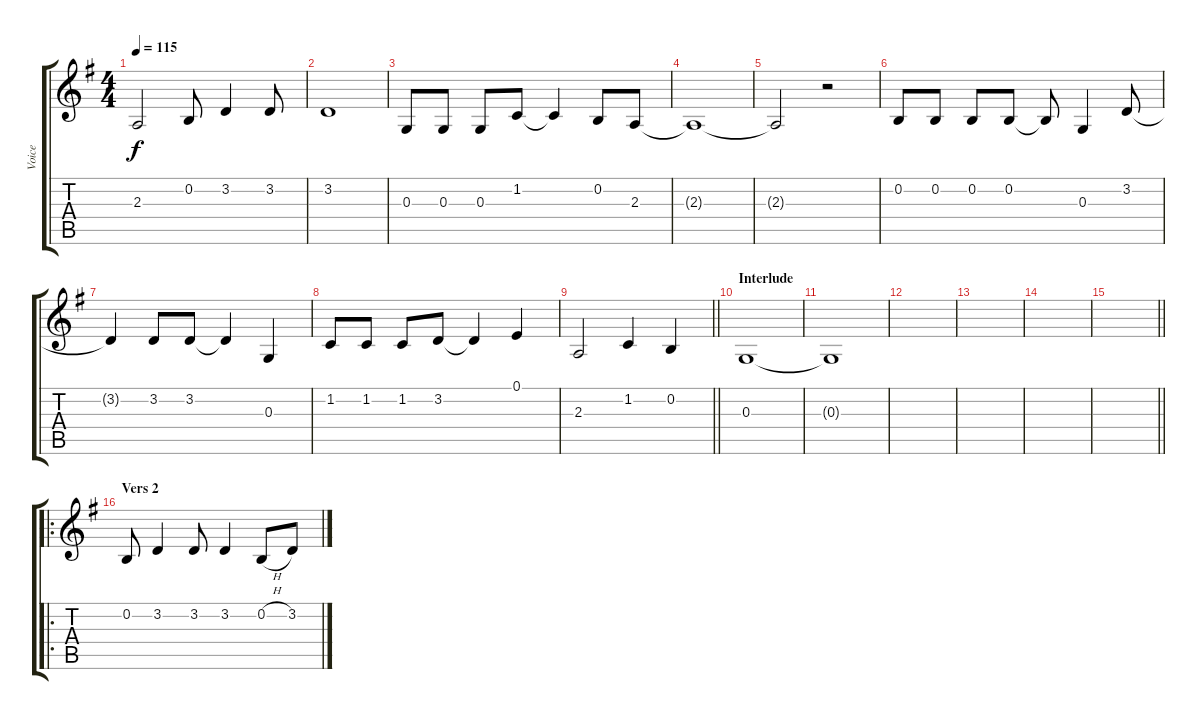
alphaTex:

\track ("Voice" "Voice") {instrument viola}
\staff {score tabs}
\tuning (E4 B3 G3 D3 A2 E2) {hide}
\ts (4 4)
\tempo 115
\clef g2
\ks eminor
2.3{t}.2{dy f} 0.2.8 3.2.4 3.2.8 |
3.2.1 |
0.3.8 0.3.8 0.3.8 1.2.8 1.2{t}.4 0.2.8 2.3.8 |
2.3{t}.1 |
2.3{t}.2 r.2 |
0.2.8 0.2.8 0.2.8 0.2.8 0.2{t}.8 0.3.4 3.2.8 |
3.2{t}.4 3.2.8 3.2.8 3.2{t}.4 0.3.4 |
1.2.8 1.2.8 1.2.8 3.2.8 3.2{t}.4 0.1.4 |
\barLineRight lightlight
2.3.2 1.2.4 0.2.4 |
\section ("" "Interlude")
0.3.1 |
0.3{t}.1 |
|
|
|
\barLineRight lightlight
|
\ro
\section ("" "Vers 2")
0.2.8 3.2.4 3.2.8 3.2.4 0.2{h}.8 3.2.8
